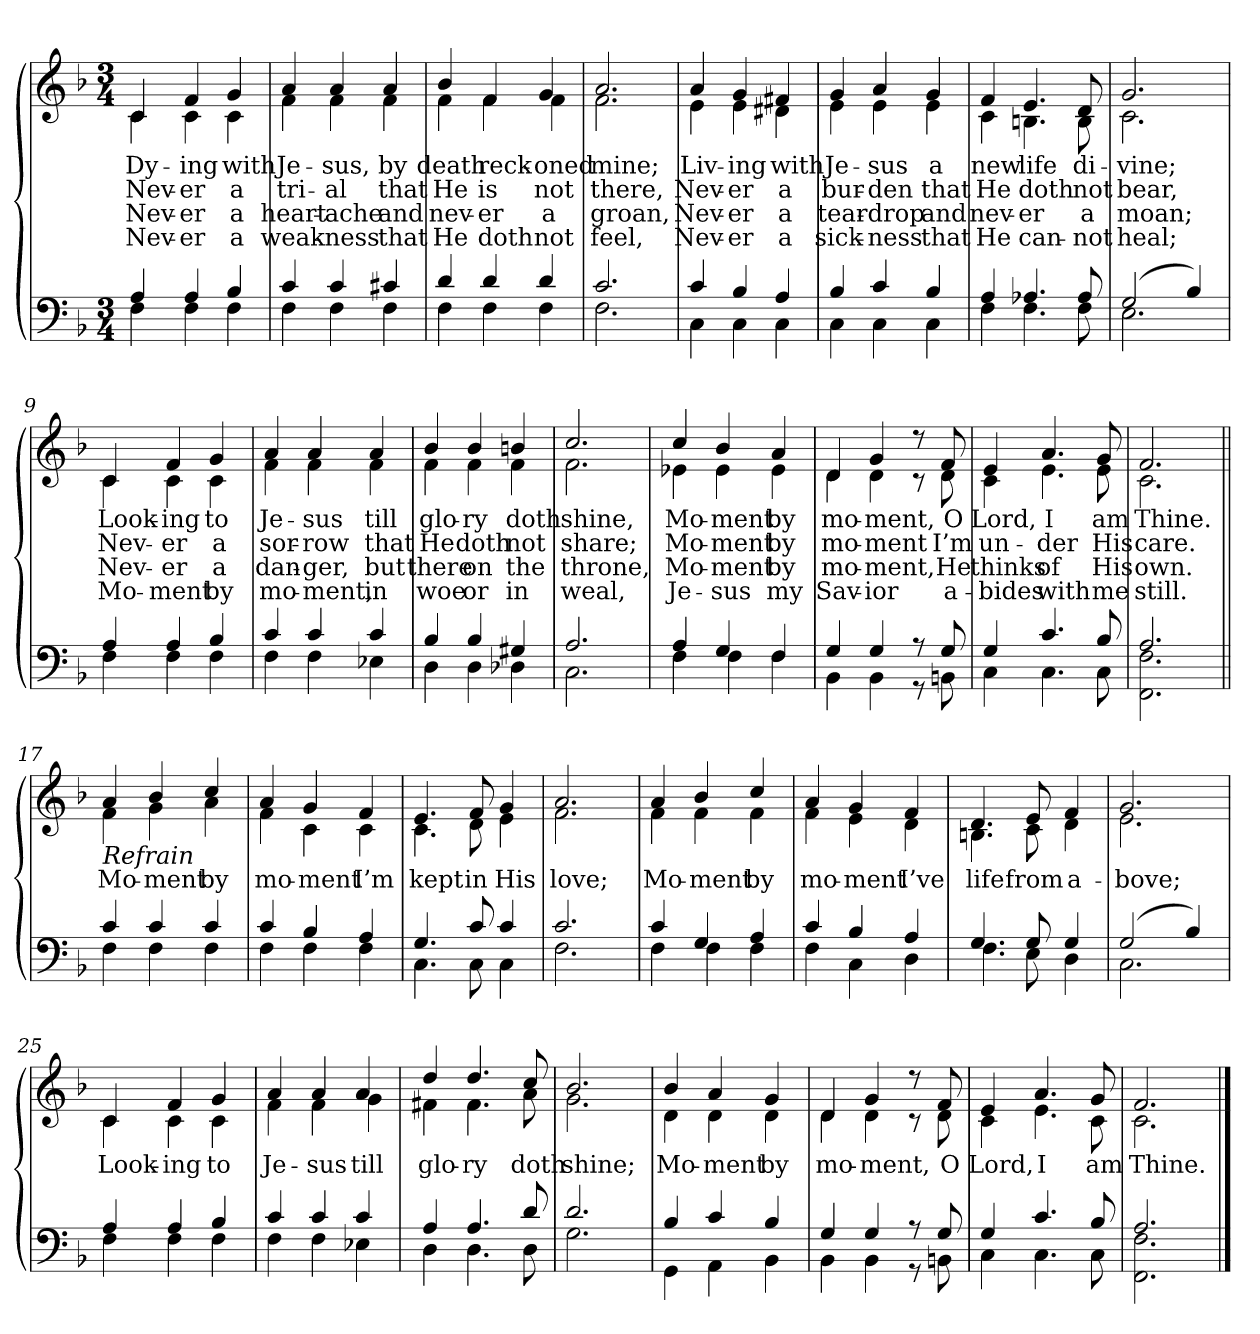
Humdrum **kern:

**kern	**kern	**text	**text	**text	**text
*part2	*part1	*part1	*part1	*part1	*part1
*staff2	*staff1	*staff1	*staff1	*staff1	*staff1
*clefF4	*clefG2	*	*	*	*
*k[b-]	*k[b-]	*	*	*	*
*M3/4	*M3/4	*	*	*	*
=1	=1	=1	=1	=1	=1
*^	*	*	*	*	*
!	!	!LO:TX:b:i:t=Verse	!	!	!	!
!	!	!	!LO:LY:b	!LO:LY:b	!LO:LY:b	!LO:LY:b
*	*	*^	*	*	*	*
4A/	4F\	4c/	4c\	Dy-	Nev-	Nev-	Nev-
!	!	!	!	!LO:LY:b	!LO:LY:b	!LO:LY:b	!LO:LY:b
4A/	4F\	4f/	4c\	-ing	-er	-er	-er
!	!	!	!	!LO:LY:b	!LO:LY:b	!LO:LY:b	!LO:LY:b
4B-/	4F\	4g/	4c\	with	a	a	a
=2	=2	=2	=2	=2	=2	=2	=2
!	!	!	!	!LO:LY:b	!LO:LY:b	!LO:LY:b	!LO:LY:b
4c/	4F\	4a/	4f\	Je-	tri-	heart-	weak-
!	!	!	!	!LO:LY:b	!LO:LY:b	!LO:LY:b	!LO:LY:b
4c/	4F\	4a/	4f\	-sus,	-al	-ache	-ness
!	!	!	!	!LO:LY:b	!LO:LY:b	!LO:LY:b	!LO:LY:b
4c#X/	4F\	4a/	4f\	by	that	and	that
=3	=3	=3	=3	=3	=3	=3	=3
!	!	!	!	!LO:LY:b	!LO:LY:b	!LO:LY:b	!LO:LY:b
4d/	4F\	4b-/	4f\	death	He	nev-	He
!	!	!	!	!LO:LY:b	!LO:LY:b	!LO:LY:b	!LO:LY:b
4d/	4F\	4f/	4f\	reck-	is	-er	doth
!	!	!	!	!LO:LY:b	!LO:LY:b	!LO:LY:b	!LO:LY:b
4d/	4F\	4g/	4f\	-oned	not	a	not
=4	=4	=4	=4	=4	=4	=4	=4
!	!	!	!	!LO:LY:b	!LO:LY:b	!LO:LY:b	!LO:LY:b
2.c/	2.F\	2.a/	2.f\	mine;	there,	groan,	feel,
!!LO:LB:g=z	!!
=5	=5	=5	=5	=5	=5	=5	=5
!	!	!	!	!LO:LY:b	!LO:LY:b	!LO:LY:b	!LO:LY:b
4c/	4C\	4a/	4e\	Liv-	Nev-	Nev-	Nev-
!	!	!	!	!LO:LY:b	!LO:LY:b	!LO:LY:b	!LO:LY:b
4B-/	4C\	4g/	4e\	-ing	-er	-er	-er
!	!	!	!	!LO:LY:b	!LO:LY:b	!LO:LY:b	!LO:LY:b
4A/	4C\	4f#X/	4d#X\	with	a	a	a
=6	=6	=6	=6	=6	=6	=6	=6
!	!	!	!	!LO:LY:b	!LO:LY:b	!LO:LY:b	!LO:LY:b
4B-/	4C\	4g/	4e\	Je-	bur-	tear-	sick-
!	!	!	!	!LO:LY:b	!LO:LY:b	!LO:LY:b	!LO:LY:b
4c/	4C\	4a/	4e\	-sus	-den	-drop	-ness
!	!	!	!	!LO:LY:b	!LO:LY:b	!LO:LY:b	!LO:LY:b
4B-/	4C\	4g/	4e\	a	that	and	that
=7	=7	=7	=7	=7	=7	=7	=7
!	!	!	!	!LO:LY:b	!LO:LY:b	!LO:LY:b	!LO:LY:b
4A/	4F\	4f/	4c\	new	He	nev-	He
!	!	!	!	!LO:LY:b	!LO:LY:b	!LO:LY:b	!LO:LY:b
4.A-X/	4.F\	4.e/	4.Bn\	life	doth	-er	can-
!	!	!	!	!LO:LY:b	!LO:LY:b	!LO:LY:b	!LO:LY:b
8A-/	8F\	8d/	8B\	di-	not	a	-not
=8	=8	=8	=8	=8	=8	=8	=8
!	!	!	!	!LO:LY:b	!LO:LY:b	!LO:LY:b	!LO:LY:b
(>2G/	2.E\	2.g/	2.c\	-vine;	bear,	moan;	heal;
4B-/)	.	.	.	.	.	.	.
!!LO:LB:g=z	!!
=9	=9	=9	=9	=9	=9	=9	=9
!	!	!	!	!LO:LY:b	!LO:LY:b	!LO:LY:b	!LO:LY:b
4A/	4F\	4c/	4c\	Look-	Nev-	Nev-	Mo-
!	!	!	!	!LO:LY:b	!LO:LY:b	!LO:LY:b	!LO:LY:b
4A/	4F\	4f/	4c\	-ing	-er	-er	-ment
!	!	!	!	!LO:LY:b	!LO:LY:b	!LO:LY:b	!LO:LY:b
4B-/	4F\	4g/	4c\	to	a	a	by
=10	=10	=10	=10	=10	=10	=10	=10
!	!	!	!	!LO:LY:b	!LO:LY:b	!LO:LY:b	!LO:LY:b
4c/	4F\	4a/	4f\	Je-	sor-	dan-	mo-
!	!	!	!	!LO:LY:b	!LO:LY:b	!LO:LY:b	!LO:LY:b
4c/	4F\	4a/	4f\	-sus	-row	-ger,	-ment,
!	!	!	!	!LO:LY:b	!LO:LY:b	!LO:LY:b	!LO:LY:b
4c/	4E-X\	4a/	4f\	till	that	but	in
=11	=11	=11	=11	=11	=11	=11	=11
!	!	!	!	!LO:LY:b	!LO:LY:b	!LO:LY:b	!LO:LY:b
4B-/	4D\	4b-/	4f\	glo-	He	there	woe
!	!	!	!	!LO:LY:b	!LO:LY:b	!LO:LY:b	!LO:LY:b
4B-/	4D\	4b-/	4f\	-ry	doth	on	or
!	!	!	!	!LO:LY:b	!LO:LY:b	!LO:LY:b	!LO:LY:b
4G#X/	4D-X\	4bn/	4f\	doth	not	the	in
=12	=12	=12	=12	=12	=12	=12	=12
!	!	!	!	!LO:LY:b	!LO:LY:b	!LO:LY:b	!LO:LY:b
2.A/	2.C\	2.cc/	2.f\	shine,	share;	throne,	weal,
!!LO:LB:g=z	!!
=13	=13	=13	=13	=13	=13	=13	=13
!	!	!	!	!LO:LY:b	!LO:LY:b	!LO:LY:b	!LO:LY:b
4A/	4F\	4cc/	4e-X\	Mo-	Mo-	Mo-	Je-
!	!	!	!	!LO:LY:b	!LO:LY:b	!LO:LY:b	!LO:LY:b
4G/	4F\	4b-/	4e-\	-ment	-ment	-ment	-sus
!	!	!	!	!LO:LY:b	!LO:LY:b	!LO:LY:b	!LO:LY:b
4F/	4F\	4a/	4e-\	by	by	by	my
=14	=14	=14	=14	=14	=14	=14	=14
!	!	!	!	!LO:LY:b	!LO:LY:b	!LO:LY:b	!LO:LY:b
4G/	4BB-\	4d/	4d\	mo-	mo-	mo-	Sav-
!	!	!	!	!LO:LY:b	!LO:LY:b	!LO:LY:b	!LO:LY:b
4G/	4BB-\	4g/	4d\	-ment,	-ment	-ment,	-ior
8r	8r	8r	8r	.	.	.	.
!	!	!	!	!LO:LY:b	!LO:LY:b	!LO:LY:b	!LO:LY:b
8G/	8BBn\	8f/	8d\	O	I’m	He	a-
=15	=15	=15	=15	=15	=15	=15	=15
!	!	!	!	!LO:LY:b	!LO:LY:b	!LO:LY:b	!LO:LY:b
4G/	4C\	4e/	4c\	Lord,	un-	thinks	-bides
!	!	!	!	!LO:LY:b	!LO:LY:b	!LO:LY:b	!LO:LY:b
4.c/	4.C\	4.a/	4.e\	I	-der	of	with
!	!	!	!	!LO:LY:b	!LO:LY:b	!LO:LY:b	!LO:LY:b
8B-/	8C\	8g/	8e\	am	His	His	me
=16	=16	=16	=16	=16	=16	=16	=16
!	!	!	!	!LO:LY:b	!LO:LY:b	!LO:LY:b	!LO:LY:b
2.A/	2.FF!\ 2.F\	2.f/	2.c\	Thine.	care.	own.	still.
!!LO:LB:g=z	!!
=17||	=17||	=17||	=17||	=17||	=17||	=17||	=17||
!	!	!LO:TX:b:i:t=Refrain	!	!	!	!	!
!	!	!	!	!LO:LY:b	!	!	!
4c/	4F\	4a/	4f\	Mo-	.	.	.
!	!	!	!	!LO:LY:b	!	!	!
4c/	4F\	4b-/	4g\	-ment	.	.	.
!	!	!	!	!LO:LY:b	!	!	!
4c/	4F\	4cc/	4a\	by	.	.	.
=18	=18	=18	=18	=18	=18	=18	=18
!	!	!	!	!LO:LY:b	!	!	!
4c/	4F\	4a/	4f\	mo-	.	.	.
!	!	!	!	!LO:LY:b	!	!	!
4B-/	4F\	4g/	4c\	-ment	.	.	.
!	!	!	!	!LO:LY:b	!	!	!
4A/	4F\	4f/	4c\	I’m	.	.	.
=19	=19	=19	=19	=19	=19	=19	=19
!	!	!	!	!LO:LY:b	!	!	!
4.G/	4.C\	4.e/	4.c\	kept	.	.	.
!	!	!	!	!LO:LY:b	!	!	!
8c/	8C\	8f/	8d\	in	.	.	.
!	!	!	!	!LO:LY:b	!	!	!
4c/	4C\	4g/	4e\	His	.	.	.
=20	=20	=20	=20	=20	=20	=20	=20
!	!	!	!	!LO:LY:b	!	!	!
2.c/	2.F\	2.a/	2.f\	love;	.	.	.
!!LO:LB:g=z	!!
=21	=21	=21	=21	=21	=21	=21	=21
!	!	!	!	!LO:LY:b	!	!	!
4c/	4F\	4a/	4f\	Mo-	.	.	.
!	!	!	!	!LO:LY:b	!	!	!
4G/	4F\	4b-/	4f\	-ment	.	.	.
!	!	!	!	!LO:LY:b	!	!	!
4A/	4F\	4cc/	4f\	by	.	.	.
=22	=22	=22	=22	=22	=22	=22	=22
!	!	!	!	!LO:LY:b	!	!	!
4c/	4F\	4a/	4f\	mo-	.	.	.
!	!	!	!	!LO:LY:b	!	!	!
4B-/	4C\	4g/	4e\	-ment	.	.	.
!	!	!	!	!LO:LY:b	!	!	!
4A/	4D\	4f/	4d\	I’ve	.	.	.
=23	=23	=23	=23	=23	=23	=23	=23
!	!	!	!	!LO:LY:b	!	!	!
4.G/	4.F\	4.d/	4.Bn\	life	.	.	.
!	!	!	!	!LO:LY:b	!	!	!
8G/	8E\	8e/	8c\	from	.	.	.
!	!	!	!	!LO:LY:b	!	!	!
4G/	4D\	4f/	4d\	a-	.	.	.
=24	=24	=24	=24	=24	=24	=24	=24
!	!	!	!	!LO:LY:b	!	!	!
(>2G/	2.C\	2.g/	2.e\	-bove;	.	.	.
4B-/)	.	.	.	.	.	.	.
!!LO:LB:g=z	!!
=25	=25	=25	=25	=25	=25	=25	=25
!	!	!	!	!LO:LY:b	!	!	!
4A/	4F\	4c/	4c\	Look-	.	.	.
!	!	!	!	!LO:LY:b	!	!	!
4A/	4F\	4f/	4c\	-ing	.	.	.
!	!	!	!	!LO:LY:b	!	!	!
4B-/	4F\	4g/	4c\	to	.	.	.
=26	=26	=26	=26	=26	=26	=26	=26
!	!	!	!	!LO:LY:b	!	!	!
4c/	4F\	4a/	4f\	Je-	.	.	.
!	!	!	!	!LO:LY:b	!	!	!
4c/	4F\	4a/	4f\	-sus	.	.	.
!	!	!	!	!LO:LY:b	!	!	!
4c/	4E-X\	4a/	4g\	till	.	.	.
=27	=27	=27	=27	=27	=27	=27	=27
!	!	!	!	!LO:LY:b	!	!	!
4A/	4D\	4dd/	4f#X\	glo-	.	.	.
!	!	!	!	!LO:LY:b	!	!	!
4.A/	4.D\	4.dd/	4.f#\	-ry	.	.	.
!	!	!	!	!LO:LY:b	!	!	!
8d/	8D\	8cc/	8a\	doth	.	.	.
=28	=28	=28	=28	=28	=28	=28	=28
!	!	!	!	!LO:LY:b	!	!	!
2.d/	2.G\	2.b-/	2.g\	shine;	.	.	.
!!LO:LB:g=z	!!
=29	=29	=29	=29	=29	=29	=29	=29
!	!	!	!	!LO:LY:b	!	!	!
4B-/	4GG\	4b-/	4d\	Mo-	.	.	.
!	!	!	!	!LO:LY:b	!	!	!
4c/	4AA\	4a/	4d\	-ment	.	.	.
!	!	!	!	!LO:LY:b	!	!	!
4B-/	4BB-\	4g/	4d\	by	.	.	.
=30	=30	=30	=30	=30	=30	=30	=30
!	!	!	!	!LO:LY:b	!	!	!
4G/	4BB-\	4d/	4d\	mo-	.	.	.
!	!	!	!	!LO:LY:b	!	!	!
4G/	4BB-\	4g/	4d\	-ment,	.	.	.
8r	8r	8r	8r	.	.	.	.
!	!	!	!	!LO:LY:b	!	!	!
8G/	8BBni\	8f/	8d\	O	.	.	.
=31	=31	=31	=31	=31	=31	=31	=31
!	!	!	!	!LO:LY:b	!	!	!
4G/	4C\	4e/	4c\	Lord,	.	.	.
!	!	!	!	!LO:LY:b	!	!	!
4.c/	4.C\	4.a/	4.e\	I	.	.	.
!	!	!	!	!LO:LY:b	!	!	!
8B-/	8C\	8g/	8c\	am	.	.	.
=32	=32	=32	=32	=32	=32	=32	=32
!	!	!	!	!LO:LY:b	!	!	!
2.A/	2.FF!\ 2.F\	2.f/	2.c\	Thine.	.	.	.
*v	*v	*	*	*	*	*	*
*	*v	*v	*	*	*	*
==	==	==	==	==	==
*-	*-	*-	*-	*-	*-
